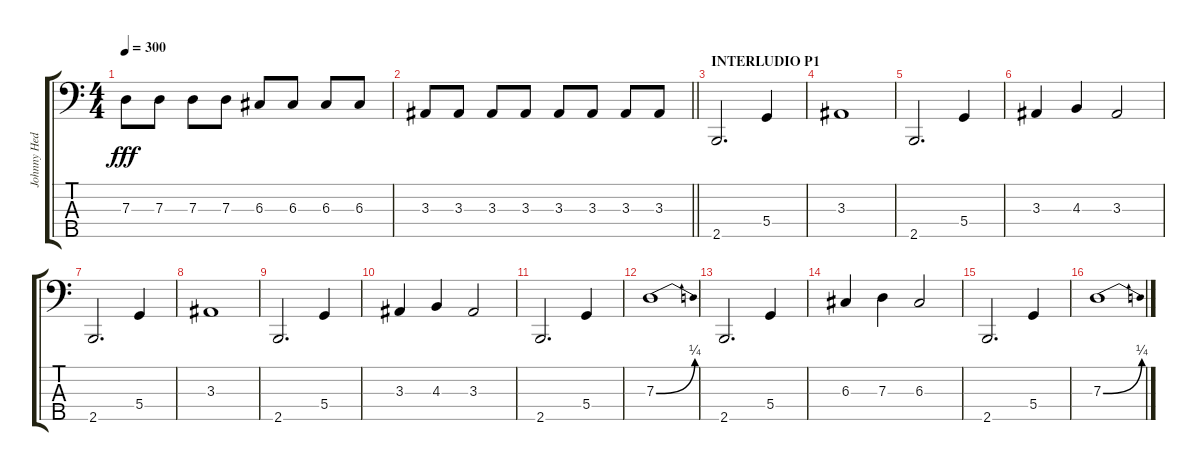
\track ("Johnny Hedlund" "Johnny Hed") {instrument electricbassfinger}
\staff {score tabs}
\tuning (F2 C2 G1 D1 A0) {hide}
\ts (4 4)
\tempo 300
\clef f4
\ks c
7.3.8{dy fff} 7.3.8 7.3.8 7.3.8 6.3.8 6.3.8 6.3.8 6.3.8 |
\barLineRight lightlight
3.3.8 3.3.8 3.3.8 3.3.8 3.3.8 3.3.8 3.3.8 3.3.8 |
\section ("" "INTERLUDIO P1")
2.5.2{d} 5.4.4 |
3.3.1 |
2.5.2{d} 5.4.4 |
3.3.4 4.3.4 3.3.2 |
2.5.2{d} 5.4.4 |
3.3.1 |
2.5.2{d} 5.4.4 |
3.3.4 4.3.4 3.3.2 |
2.5.2{d} 5.4.4 |
7.3{be (bend 0 0 60 1)}.1 |
2.5.2{d} 5.4.4 |
6.3.4 7.3.4 6.3.2 |
2.5.2{d} 5.4.4 |
7.3{be (bend 0 0 60 1)}.1
